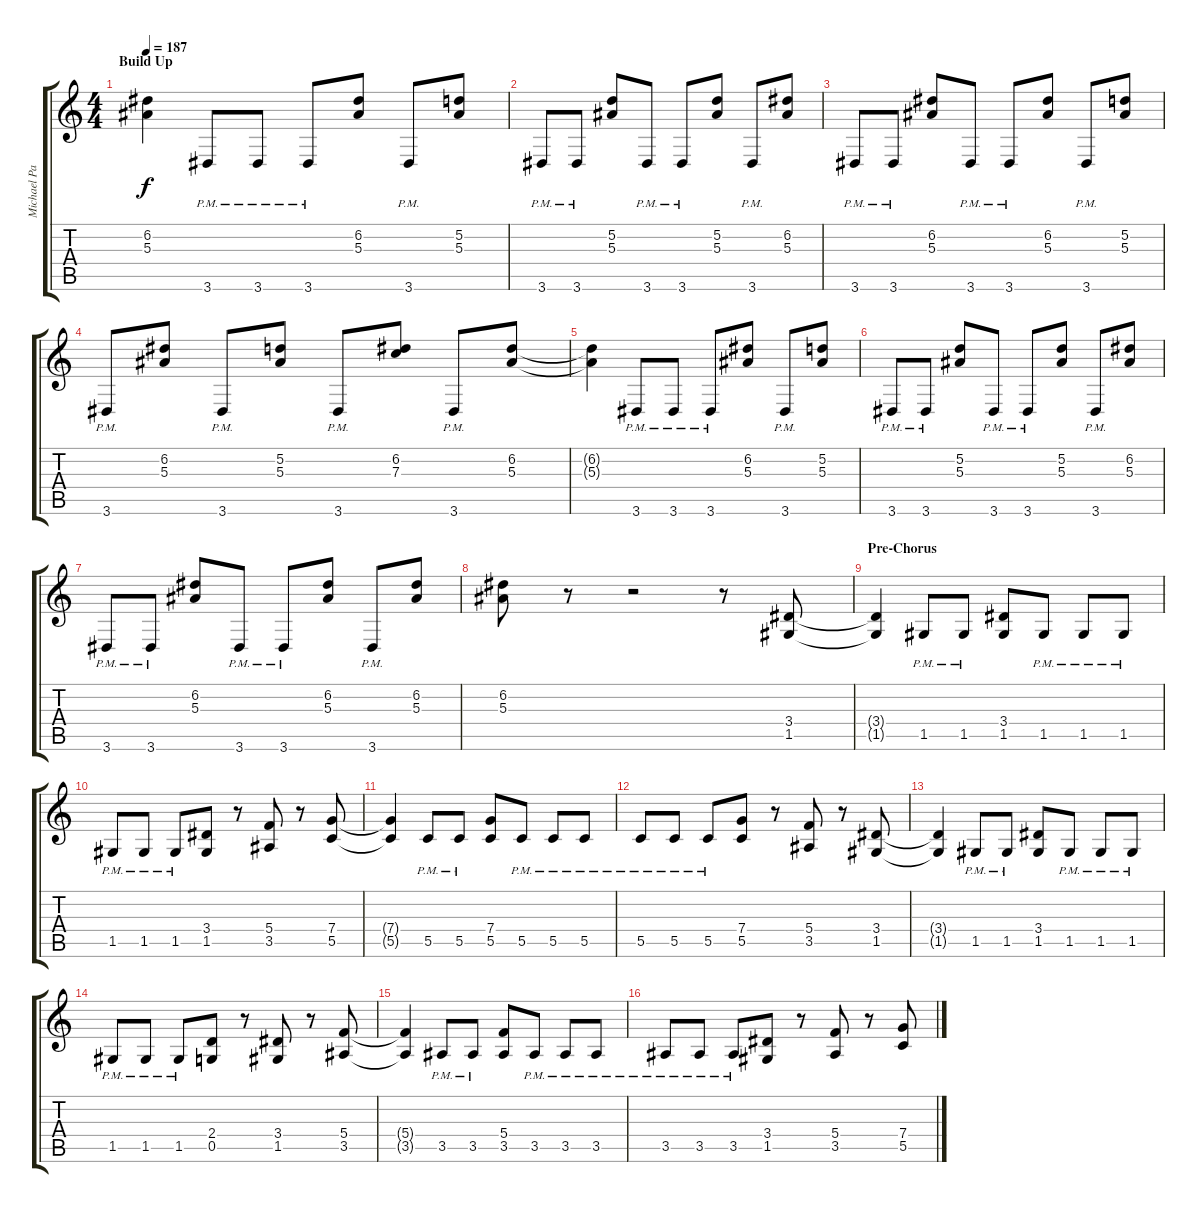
\track ("Michael Paget - Lead" "Michael Pa") {instrument distortionguitar}
\staff {score tabs}
\tuning (D4 A3 F3 C3 G2 C2) {hide}
\ts (4 4)
\section ("" "Build Up")
\tempo 187
\clef g2
\ks c
(6.2{t} 5.3{t}).4{dy f} 3.6{pm}.8 3.6{pm}.8 3.6{pm}.8 (6.2 5.3).8 3.6{pm}.8 (5.2 5.3).8 |
3.6{pm}.8 3.6{pm}.8 (5.2 5.3).8 3.6{pm}.8 3.6{pm}.8 (5.2 5.3).8 3.6{pm}.8 (6.2 5.3).8 |
3.6{pm}.8 3.6{pm}.8 (6.2 5.3).8 3.6{pm}.8 3.6{pm}.8 (6.2 5.3).8 3.6{pm}.8 (5.2 5.3).8 |
3.6{pm}.8 (6.2 5.3).8 3.6{pm}.8 (5.2 5.3).8 3.6{pm}.8 (6.2 7.3).8 3.6{pm}.8 (6.2 5.3).8 |
(6.2{t} 5.3{t}).4 3.6{pm}.8 3.6{pm}.8 3.6{pm}.8 (6.2 5.3).8 3.6{pm}.8 (5.2 5.3).8 |
3.6{pm}.8 3.6{pm}.8 (5.2 5.3).8 3.6{pm}.8 3.6{pm}.8 (5.2 5.3).8 3.6{pm}.8 (6.2 5.3).8 |
3.6{pm}.8 3.6{pm}.8 (6.2 5.3).8 3.6{pm}.8 3.6{pm}.8 (6.2 5.3).8 3.6{pm}.8 (6.2 5.3).8 |
(6.2 5.3).8 r.8 r.2 r.8 (3.4 1.5).8 |
\section ("" "Pre-Chorus")
(3.4{t} 1.5{t}).4 1.5{pm}.8 1.5{pm}.8 (3.4 1.5).8 1.5{pm}.8 1.5{pm}.8 1.5{pm}.8 |
1.5{pm}.8 1.5{pm}.8 1.5{pm}.8 (3.4 1.5).8 r.8 (5.4 3.5).8 r.8 (7.4 5.5).8 |
(7.4{t} 5.5{t}).4 5.5{pm}.8 5.5{pm}.8 (7.4 5.5).8 5.5{pm}.8 5.5{pm}.8 5.5{pm}.8 |
5.5{pm}.8 5.5{pm}.8 5.5{pm}.8 (7.4 5.5).8 r.8 (5.4 3.5).8 r.8 (3.4 1.5).8 |
(3.4{t} 1.5{t}).4 1.5{pm}.8 1.5{pm}.8 (3.4 1.5).8 1.5{pm}.8 1.5{pm}.8 1.5{pm}.8 |
1.5{pm}.8 1.5{pm}.8 1.5{pm}.8 (2.4 0.5).8 r.8 (3.4 1.5).8 r.8 (5.4 3.5).8 |
(5.4{t} 3.5{t}).4 3.5{pm}.8 3.5{pm}.8 (5.4 3.5).8 3.5{pm}.8 3.5{pm}.8 3.5{pm}.8 |
3.5{pm}.8 3.5{pm}.8 3.5{pm}.8 (3.4 1.5).8 r.8 (5.4 3.5).8 r.8 (7.4 5.5).8
